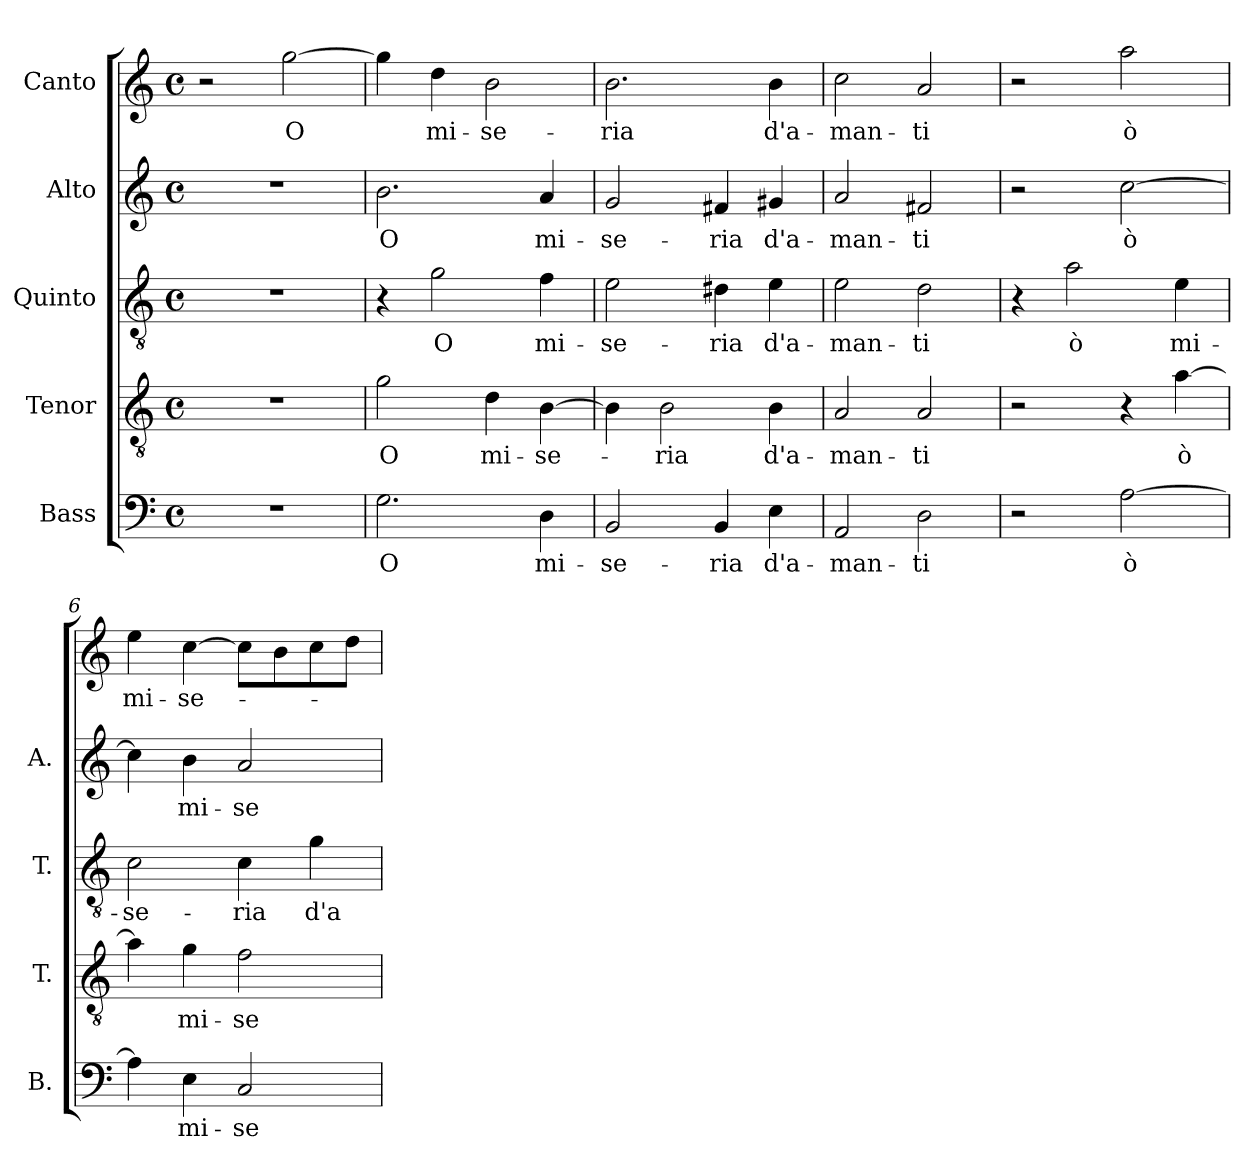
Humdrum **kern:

**kern	**text	**kern	**text	**kern	**text	**kern	**text	**kern	**text
*part5	*part5	*part4	*part4	*part3	*part3	*part2	*part2	*part1	*part1
*staff5	*staff5	*staff4	*staff4	*staff3	*staff3	*staff2	*staff2	*staff1	*staff1
*I"Bass	*	*I"Tenor	*	*I"Quinto	*	*I"Alto	*	*I"Canto	*
*I'B.	*	*I'T.	*	*I'T.	*	*I'A.	*	*	*
!!LO:PB:g=z
*clefF4	*	*clefGv2	*	*clefGv2	*	*clefG2	*	*clefG2	*
*	*	*ITrd7c12	*	*ITrd7c12	*	*	*	*	*
*k[]	*	*k[]	*	*k[]	*	*k[]	*	*k[]	*
*C:	*	*C:	*	*C:	*	*C:	*	*C:	*
*M4/4	*	*M4/4	*	*M4/4	*	*M4/4	*	*M4/4	*
*met(c)	*	*met(c)	*	*met(c)	*	*met(c)	*	*met(c)	*
=1	=1	=1	=1	=1	=1	=1	=1	=1	=1
1r	.	1r	.	1r	.	1r	.	2r	.
!	!	!	!	!	!	!	!	!	!LO:LY:b:color=#000000
.	.	.	.	.	.	.	.	[>2ggi\	O
=2	=2	=2	=2	=2	=2	=2	=2	=2	=2
!	!LO:LY:b:color=#000000	!	!	!	!	!	!	!	!
!	!	!	!LO:LY:b:color=#000000	!	!	!	!	!	!
!	!	!	!	!	!	!	!LO:LY:b:color=#000000	!	!
2.Gi\	O	2Gi\	O	4r	.	2.bi\	O	4ggi\]	.
!	!	!	!	!	!LO:LY:b:color=#000000	!	!	!	!
!	!	!	!	!	!	!	!	!	!LO:LY:b:color=#000000
.	.	.	.	2Gi\	O	.	.	4ddi\	mi-
!	!	!	!LO:LY:b:color=#000000	!	!	!	!	!	!
!	!	!	!	!	!	!	!	!	!LO:LY:b:color=#000000
.	.	4Di\	mi-	.	.	.	.	2bi\	-se-
!	!LO:LY:b:color=#000000	!	!	!	!	!	!	!	!
!	!	!	!LO:LY:b:color=#000000	!	!	!	!	!	!
!	!	!	!	!	!LO:LY:b:color=#000000	!	!	!	!
!	!	!	!	!	!	!	!LO:LY:b:color=#000000	!	!
4Di\	mi-	[>4BBi\	-se-	4Fi\	mi-	4ai/	mi-	.	.
=3	=3	=3	=3	=3	=3	=3	=3	=3	=3
!	!LO:LY:b:color=#000000	!	!	!	!	!	!	!	!
!	!	!	!	!	!LO:LY:b:color=#000000	!	!	!	!
!	!	!	!	!	!	!	!LO:LY:b:color=#000000	!	!
!	!	!	!	!	!	!	!	!	!LO:LY:b:color=#000000
2BBi/	-se-	4BBi\]	.	2Ei\	-se-	2gi/	-se-	2.bi\	-ria
!	!	!	!LO:LY:b:color=#000000	!	!	!	!	!	!
.	.	2BBi\	-ria	.	.	.	.	.	.
!	!LO:LY:b:color=#000000	!	!	!	!	!	!	!	!
!	!	!	!	!	!LO:LY:b:color=#000000	!	!	!	!
!	!	!	!	!	!	!	!LO:LY:b:color=#000000	!	!
4BBi/	-ria	.	.	4D#Xi\	-ria	4f#Xi/	-ria	.	.
!	!LO:LY:b:color=#000000	!	!	!	!	!	!	!	!
!	!	!	!LO:LY:b:color=#000000	!	!	!	!	!	!
!	!	!	!	!	!LO:LY:b:color=#000000	!	!	!	!
!	!	!	!	!	!	!	!LO:LY:b:color=#000000	!	!
!	!	!	!	!	!	!	!	!	!LO:LY:b:color=#000000
4Ei\	d'a-	4BBi\	d'a-	4Ei\	d'a-	4g#Xi/	d'a-	4bi\	d'a-
=4	=4	=4	=4	=4	=4	=4	=4	=4	=4
!	!LO:LY:b:color=#000000	!	!	!	!	!	!	!	!
!	!	!	!LO:LY:b:color=#000000	!	!	!	!	!	!
!	!	!	!	!	!LO:LY:b:color=#000000	!	!	!	!
!	!	!	!	!	!	!	!LO:LY:b:color=#000000	!	!
!	!	!	!	!	!	!	!	!	!LO:LY:b:color=#000000
2AAi/	-man-	2AAi/	-man-	2Ei\	-man-	2ai/	-man-	2cci\	-man-
!	!LO:LY:b:color=#000000	!	!	!	!	!	!	!	!
!	!	!	!LO:LY:b:color=#000000	!	!	!	!	!	!
!	!	!	!	!	!LO:LY:b:color=#000000	!	!	!	!
!	!	!	!	!	!	!	!LO:LY:b:color=#000000	!	!
!	!	!	!	!	!	!	!	!	!LO:LY:b:color=#000000
2Di\	-ti	2AAi/	-ti	2Di\	-ti	2f#Xi/	-ti	2ai/	-ti
=5	=5	=5	=5	=5	=5	=5	=5	=5	=5
2r	.	2r	.	4r	.	2r	.	2r	.
!	!	!	!	!	!LO:LY:b:color=#000000	!	!	!	!
.	.	.	.	2Ai\	ò	.	.	.	.
!	!LO:LY:b:color=#000000	!	!	!	!	!	!	!	!
!	!	!	!	!	!	!	!LO:LY:b:color=#000000	!	!
!	!	!	!	!	!	!	!	!	!LO:LY:b:color=#000000
[>2Ai\	ò	4r	.	.	.	[>2cci\	ò	2aai\	ò
!	!	!	!LO:LY:b:color=#000000	!	!	!	!	!	!
!	!	!	!	!	!LO:LY:b:color=#000000	!	!	!	!
.	.	[>4Ai\	ò	4Ei\	mi-	.	.	.	.
=6	=6	=6	=6	=6	=6	=6	=6	=6	=6
!	!	!	!	!	!LO:LY:b:color=#000000	!	!	!	!
!	!	!	!	!	!	!	!	!	!LO:LY:b:color=#000000
4Ai\]	.	4Ai\]	.	2Ci\	-se-	4cci\]	.	4eei\	mi-
!	!LO:LY:b:color=#000000	!	!	!	!	!	!	!	!
!	!	!	!LO:LY:b:color=#000000	!	!	!	!	!	!
!	!	!	!	!	!	!	!LO:LY:b:color=#000000	!	!
!	!	!	!	!	!	!	!	!	!LO:LY:b:color=#000000
4Ei\	mi-	4Gi\	mi-	.	.	4bi\	mi-	[>4cci\	-se-
!	!LO:LY:b:color=#000000	!	!	!	!	!	!	!	!
!	!	!	!LO:LY:b:color=#000000	!	!	!	!	!	!
!	!	!	!	!	!LO:LY:b:color=#000000	!	!	!	!
!	!	!	!	!	!	!	!LO:LY:b:color=#000000	!	!
2Ci/	-se-	2Fi\	-se-	4Ci\	-ria	2ai/	-se-	8cci\L]	.
.	.	.	.	.	.	.	.	8bi\	.
!	!	!	!	!	!LO:LY:b:color=#000000	!	!	!	!
.	.	.	.	4Gi\	d'a-	.	.	8cci\	.
.	.	.	.	.	.	.	.	8ddi\J	.
=	=	=	=	=	=	=	=	=	=
*-	*-	*-	*-	*-	*-	*-	*-	*-	*-
